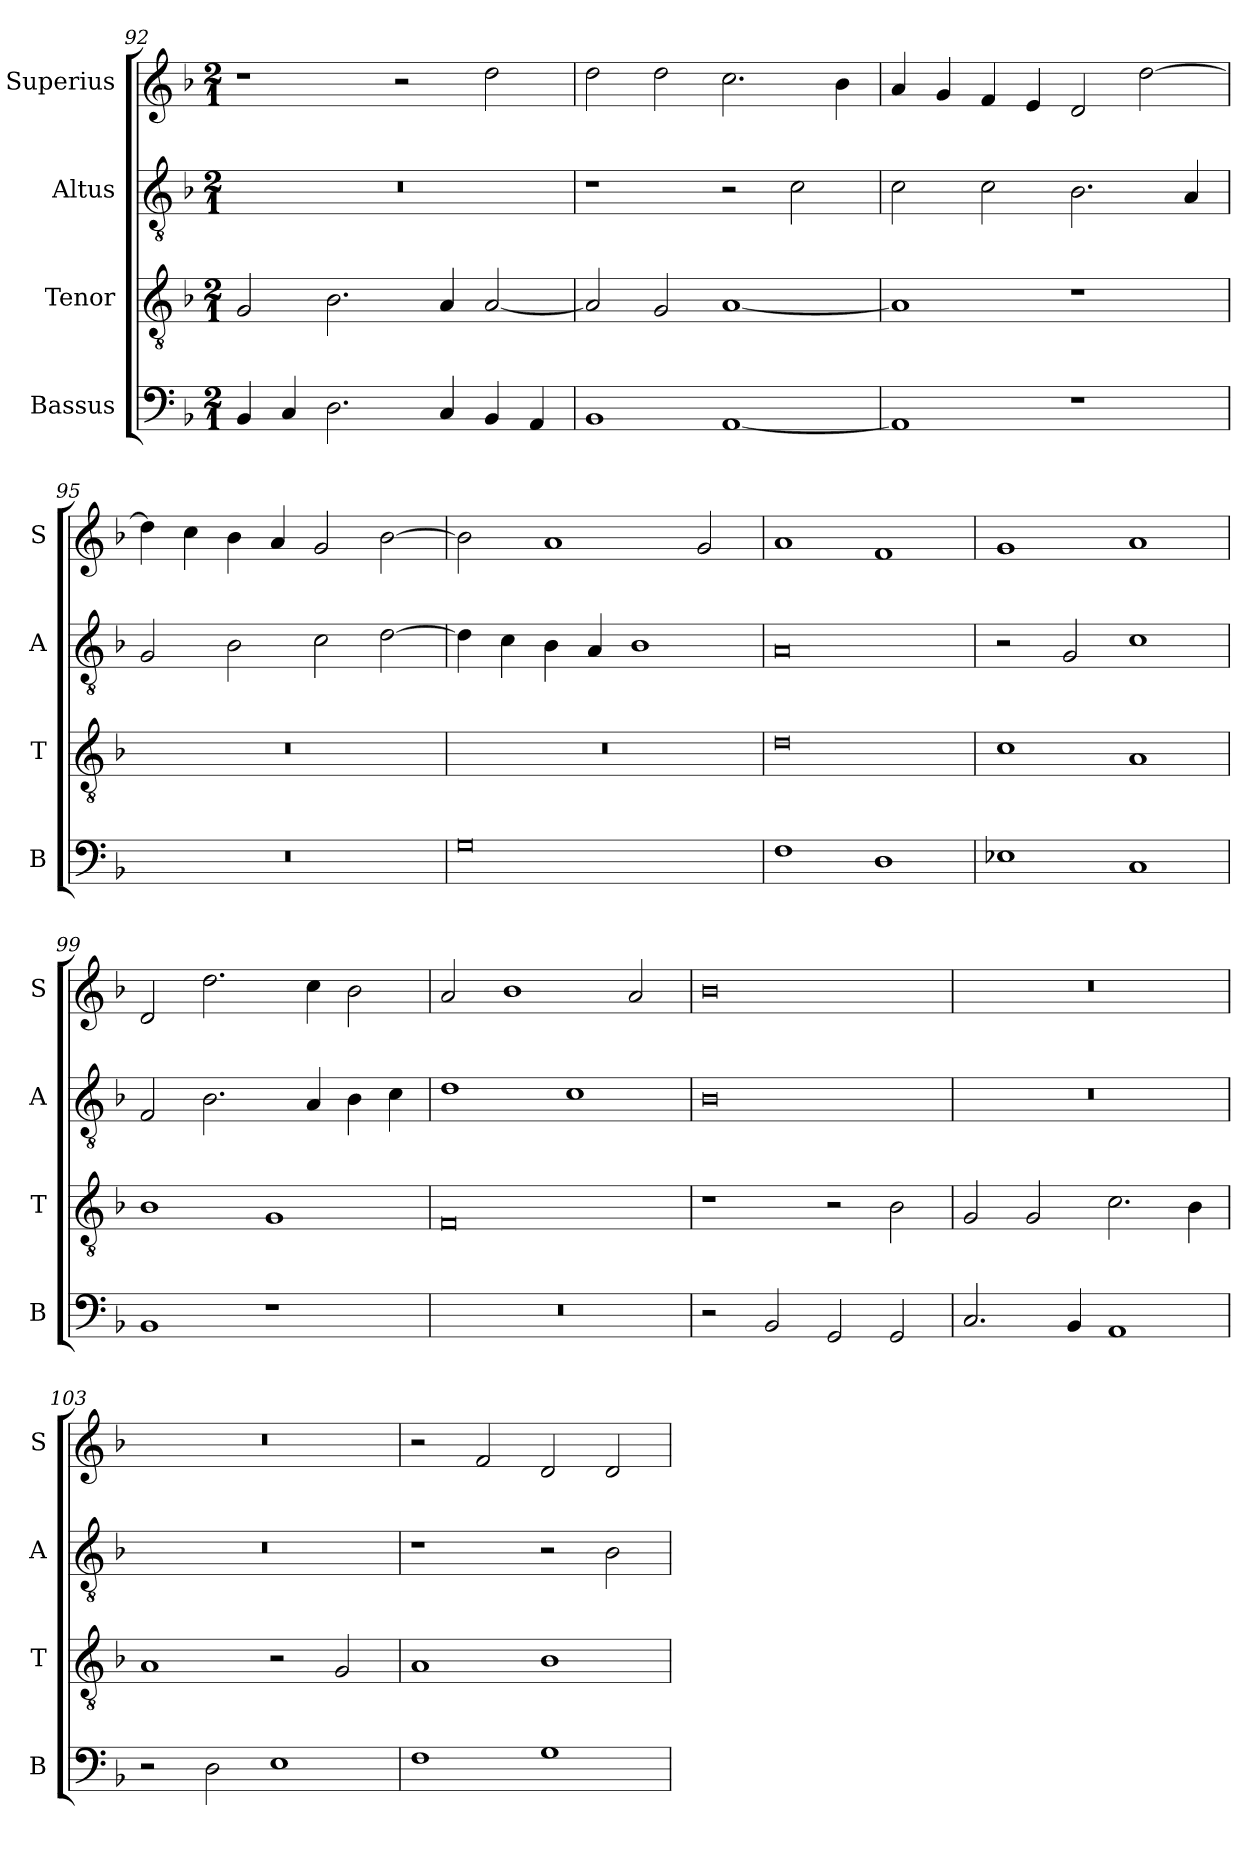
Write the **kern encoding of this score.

**kern	**kern	**kern	**kern
*part4	*part3	*part2	*part1
*staff4	*staff3	*staff2	*staff1
*I"Bassus	*I"Tenor	*I"Altus	*I"Superius
*I'B	*I'T	*I'A	*I'S
*clefF4	*clefGv2	*clefGv2	*clefG2
*k[b-]	*k[b-]	*k[b-]	*k[b-]
*F:	*F:	*F:	*F:
*M2/1	*M2/1	*M2/1	*M2/1
=92	=92	=92	=92
4BB-	2G	0r	1r
4C	.	.	.
2.D	2.B-	.	.
.	.	.	2r
4C	4A	.	.
4BB-	[2A	.	2dd
4AA	.	.	.
=93	=93	=93	=93
1BB-	2A]	1r	2dd
.	2G	.	2dd
[1AA	[1A	2r	2.cc
.	.	2c	.
.	.	.	4b-
=94	=94	=94	=94
1AA]	1A]	2c	4a
.	.	.	4g
.	.	2c	4f
.	.	.	4e
1r	1r	2.B-	2d
.	.	.	[2dd
.	.	4A	.
=95	=95	=95	=95
0r	0r	2G	4dd]
.	.	.	4cc
.	.	2B-	4b-
.	.	.	4a
.	.	2c	2g
.	.	[2d	[2b-
=96	=96	=96	=96
0G	0r	4d]	2b-]
.	.	4c	.
.	.	4B-	1a
.	.	4A	.
.	.	1B-	.
.	.	.	2g
=97	=97	=97	=97
1F	0d	0A	1a
1D	.	.	1f
=98	=98	=98	=98
1E-X	1c	2r	1g
.	.	2G	.
1C	1A	1c	1a
=99	=99	=99	=99
1BB-	1B-	2F	2d
.	.	2.B-	2.dd
1r	1G	.	.
.	.	4A	4cc
.	.	4B-	2b-
.	.	4c	.
=100	=100	=100	=100
0r	0F	1d	2a
.	.	.	1b-
.	.	1c	.
.	.	.	2a
=101	=101	=101	=101
2r	1r	0B-	0b-
2BB-	.	.	.
2GG	2r	.	.
2GG	2B-	.	.
=102	=102	=102	=102
2.C	2G	0r	0r
.	2G	.	.
4BB-	.	.	.
1AA	2.c	.	.
.	4B-	.	.
=103	=103	=103	=103
2r	1A	0r	0r
2D	.	.	.
1E	2r	.	.
.	2G	.	.
=104	=104	=104	=104
1F	1A	1r	2r
.	.	.	2f
1G	1B-	2r	2d
.	.	2B-	2d
=	=	=	=
*-	*-	*-	*-
